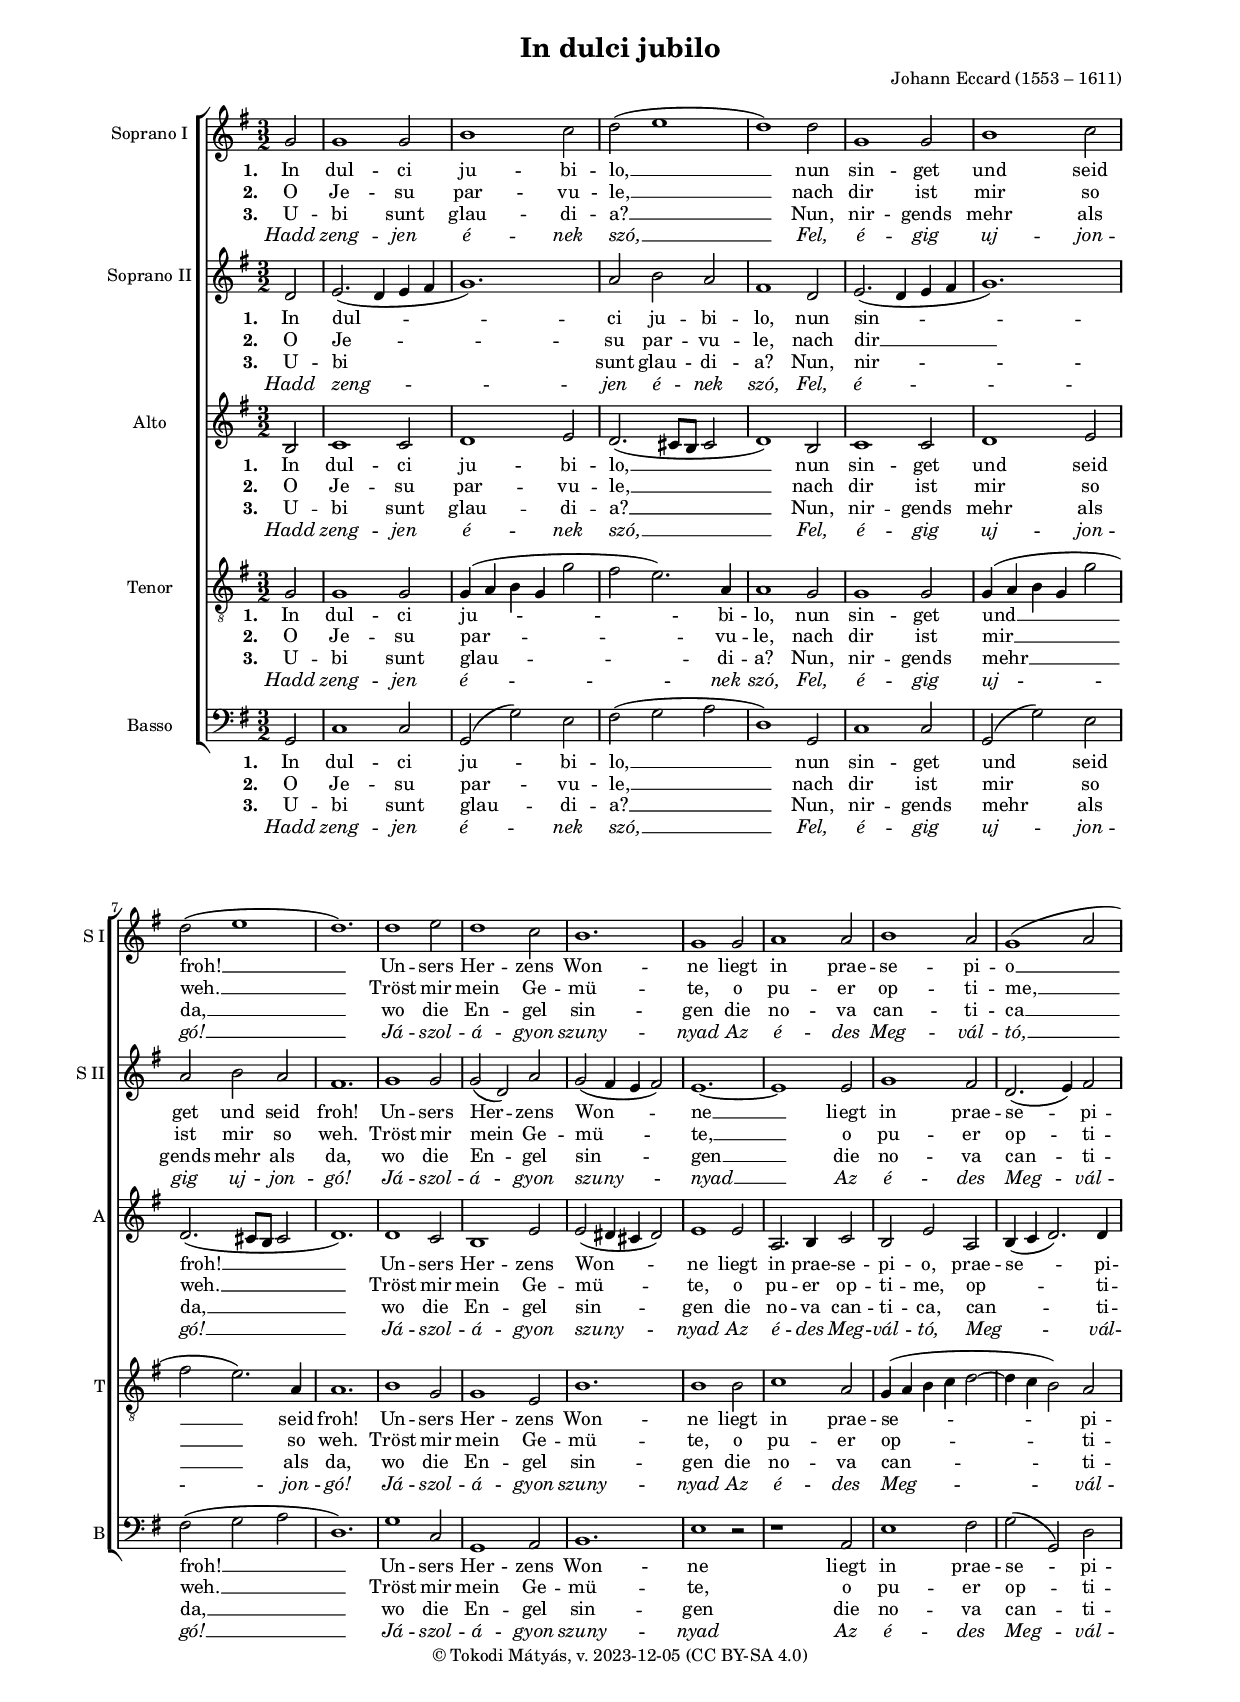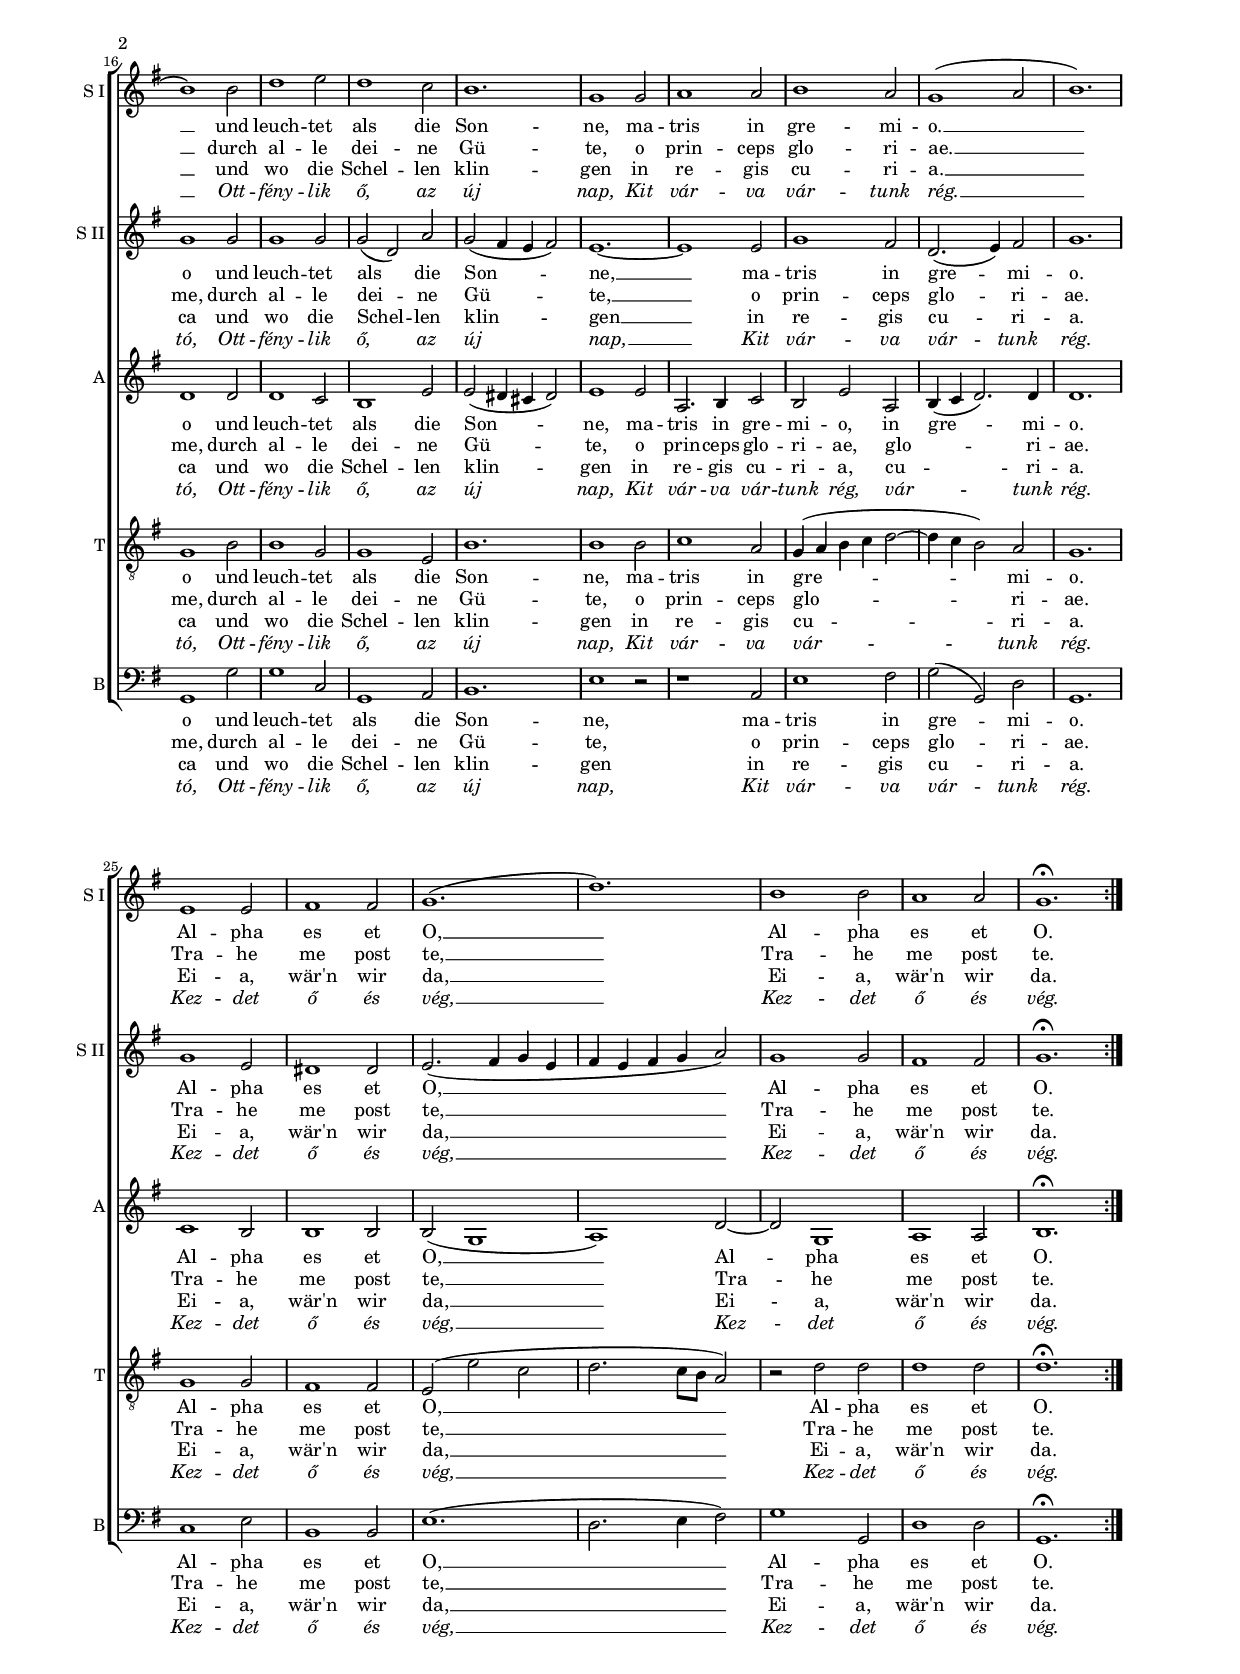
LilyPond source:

\version "2.24.3"

\pointAndClickOff

\language "deutsch"

#(set-global-staff-size 15)

\paper {
	top-margin = 10\mm
	bottom-margin = 10\mm
	left-margin = 20\mm
	line-width = 170\mm
	#(include-special-characters)
}


verseOne = \lyricmode {
	\set stanza = "1."
	In dul -- ci ju -- bi -- lo, __
	nun sin -- get und seid froh! __
	Un -- sers Her -- zens Won -- ne
	liegt in prae -- se -- pi -- o __
	und leuch -- tet als die Son -- ne,
	ma -- tris in gre -- mi -- o. __
	Al -- pha es et O, __
	Al -- pha es et O.
}

verseTwo = \lyricmode {
	\set stanza = "2."
	O Je -- su par -- vu -- le, __
	nach dir ist mir so weh. __
	Tröst mir mein Ge -- mü -- te,
	o pu -- er op -- ti -- me, __
	durch al -- le dei -- ne Gü -- te,
	o prin -- ceps glo -- ri -- ae. __
	Tra -- he me post te, __
	Tra -- he me post te.
}

verseThree = \lyricmode {
	\set stanza = "3."
	U -- bi sunt glau -- di -- a? __
	Nun, nir -- gends mehr als da, __
	wo die En -- gel sin -- gen
	die no -- va can -- ti -- ca __
	und wo die Schel -- len klin -- gen
	in re -- gis cu -- ri -- a. __
	Ei -- a, wär'n wir da, __
	Ei -- a, wär'n wir da.
}

verseMagyar = \lyricmode {
	%\set stanza = "4."
	Hadd zeng -- jen é -- nek szó, __
	Fel, é -- gig uj -- jon -- gó! __
	Já -- szol -- á -- gyon szuny -- nyad
	Az é -- des Meg -- vál -- tó, __
	Ott -- fény -- lik ő, az új nap,
	Kit vár -- va vár -- tunk rég. __
	Kez -- det ő és vég, __
	Kez -- det ő és vég.
}

%---------------------------------------------------------------


verseOneSTwo = \lyricmode {
	\set stanza = "1."
	In dul -- ci ju -- bi -- lo,
	nun sin -- get und seid froh!
	Un -- sers Her -- zens Won -- ne __
	liegt in prae -- se -- pi -- o
	und leuch -- tet als die Son -- ne, __
	ma -- tris in gre -- mi -- o.
	Al -- pha es et O, __
	Al -- pha es et O.
}

verseTwoSTwo = \lyricmode {
	\set stanza = "2."
	O Je -- su par -- vu -- le,
	nach dir __ ist mir so weh.
	Tröst mir mein Ge -- mü -- te, __
	o pu -- er op -- ti -- me,
	durch al -- le dei -- ne Gü -- te, __
	o prin -- ceps glo -- ri -- ae.
	Tra -- he me post te, __
	Tra -- he me post te.
}

verseThreeSTwo = \lyricmode {
	\set stanza = "3."
	U -- bi sunt glau -- di -- a?
	Nun, nir -- gends mehr als da,
	wo die En -- gel sin -- gen __
	die no -- va can -- ti -- ca
	und wo die Schel -- len klin -- gen __
	in re -- gis cu -- ri -- a.
	Ei -- a, wär'n wir da, __
	Ei -- a, wär'n wir da.
}

verseMagyarSTwo = \lyricmode {
	%\set stanza = "4."
	Hadd zeng -- jen é -- nek szó,
	Fel, é -- gig uj -- jon -- gó!
	Já -- szol -- á -- gyon szuny -- nyad __
	Az é -- des Meg -- vál -- tó,
	Ott -- fény -- lik ő, az új nap, __
	Kit vár -- va vár -- tunk rég.
	Kez -- det ő és vég, __
	Kez -- det ő és vég.
}

%-----------------------------------------------------------


verseOneA = \lyricmode {
	\set stanza = "1."
	In dul -- ci ju -- bi -- lo, __
	nun sin -- get und seid froh! __
	Un -- sers Her -- zens Won -- ne
	liegt in prae -- se -- pi -- o, prae -- se -- pi -- o	% !
	und leuch -- tet als die Son -- ne,
	ma -- tris in gre -- mi -- o, in gre -- mi -- o.	% !
	Al -- pha es et O, __
	Al -- pha es et O.
}

verseTwoA = \lyricmode {
	\set stanza = "2."
	O Je -- su par -- vu -- le, __
	nach dir ist mir so weh. __
	Tröst mir mein Ge -- mü -- te,
	o pu -- er op -- ti -- me, op -- _ ti -- me,	% !
	durch al -- le dei -- ne Gü -- te,
	o prin -- ceps glo -- ri -- ae, glo -- _ ri -- ae.
	Tra -- he me post te, __
	Tra -- he me post te.
}

verseThreeA = \lyricmode {
	\set stanza = "3."
	U -- bi sunt glau -- di -- a? __
	Nun, nir -- gends mehr als da, __
	wo die En -- gel sin -- gen
	die no -- va can -- ti -- ca, can -- _ ti -- ca	% !
	und wo die Schel -- len klin -- gen
	in re -- gis cu -- ri -- a, cu -- _ ri -- a.
	Ei -- a, wär'n wir da, __
	Ei -- a, wär'n wir da.
}

verseMagyarA = \lyricmode {
	%\set stanza = "4."
	Hadd zeng -- jen é -- nek szó, __
	Fel, é -- gig uj -- jon -- gó! __
	Já -- szol -- á -- gyon szuny -- nyad
	Az é -- des Meg -- vál -- tó, Meg -- _ vál -- tó,
	Ott -- fény -- lik ő, az új nap,
	Kit vár -- va vár -- tunk rég, vár -- _ tunk rég.
	Kez -- det ő és vég, __
	Kez -- det ő és vég.
}

%-----------------------------------------------------------


verseOneT = \lyricmode {
	\set stanza = "1."
	In dul -- ci ju -- bi -- lo,
	nun sin -- get und __ seid froh!
	Un -- sers Her -- zens Won -- ne
	liegt in prae -- se -- pi -- o
	und leuch -- tet als die Son -- ne,
	ma -- tris in gre -- mi -- o.
	Al -- pha es et O, __
	Al -- pha es et O.
}

verseTwoT = \lyricmode {
	\set stanza = "2."
	O Je -- su par -- vu -- le,
	nach dir ist mir __ so weh.
	Tröst mir mein Ge -- mü -- te,
	o pu -- er op -- ti -- me,
	durch al -- le dei -- ne Gü -- te,
	o prin -- ceps glo -- ri -- ae.
	Tra -- he me post te, __
	Tra -- he me post te.
}

verseThreeT = \lyricmode {
	\set stanza = "3."
	U -- bi sunt glau -- di -- a?
	Nun, nir -- gends mehr __ als da,
	wo die En -- gel sin -- gen
	die no -- va can -- ti -- ca
	und wo die Schel -- len klin -- gen
	in re -- gis cu -- ri -- a.
	Ei -- a, wär'n wir da, __
	Ei -- a, wär'n wir da.
}

verseMagyarT = \lyricmode {
	%\set stanza = "4."
	Hadd zeng -- jen é -- nek szó,
	Fel, é -- gig uj -- jon -- gó!
	Já -- szol -- á -- gyon szuny -- nyad
	Az é -- des Meg -- vál -- tó,
	Ott -- fény -- lik ő, az új nap,
	Kit vár -- va vár -- tunk rég.
	Kez -- det ő és vég, __
	Kez -- det ő és vég.
}

%-----------------------------------------------------------


verseOneB = \lyricmode {
	\set stanza = "1."
	In dul -- ci ju -- bi -- lo, __
	nun sin -- get und seid froh! __
	Un -- sers Her -- zens Won -- ne
	liegt in prae -- se -- pi -- o
	und leuch -- tet als die Son -- ne,
	ma -- tris in gre -- mi -- o.
	Al -- pha es et O, __
	Al -- pha es et O.
}

verseTwoB = \lyricmode {
	\set stanza = "2."
	O Je -- su par -- vu -- le, __
	nach dir ist mir so weh. __
	Tröst mir mein Ge -- mü -- te,
	o pu -- er op -- ti -- me,
	durch al -- le dei -- ne Gü -- te,
	o prin -- ceps glo -- ri -- ae.
	Tra -- he me post te, __
	Tra -- he me post te.
}

verseThreeB = \lyricmode {
	\set stanza = "3."
	U -- bi sunt glau -- di -- a? __
	Nun, nir -- gends mehr als da, __
	wo die En -- gel sin -- gen
	die no -- va can -- ti -- ca
	und wo die Schel -- len klin -- gen
	in re -- gis cu -- ri -- a.
	Ei -- a, wär'n wir da, __
	Ei -- a, wär'n wir da.
}

verseMagyarB = \lyricmode {
	%\set stanza = "4."
	Hadd zeng -- jen é -- nek szó, __
	Fel, é -- gig uj -- jon -- gó! __
	Já -- szol -- á -- gyon szuny -- nyad
	Az é -- des Meg -- vál -- tó,
	Ott -- fény -- lik ő, az új nap,
	Kit vár -- va vár -- tunk rég.
	Kez -- det ő és vég, __
	Kez -- det ő és vég.
}


%------------------------------------------------------------
%------------------------------------------------------------



sopranoOne = \relative c'' {
	
	\key g \major
	\time 3/2
	\partial 2
	\repeat volta 3 {
	g2
	g1 g2
	h1 c2
	d( e1
	d) d2
	g,1 g2
	h1 c2
	d( e1
	d1.) |
	d1 e2
	d1 c2
	h1.
	g1 g2
	a1 a2
	h1 a2
	g1( a2
	h1) h2
	d1 e2
	d1 c2
	h1.
	g1 g2
	a1 a2
	h1 a2
	g1( a2
	h1.) \break
	e,1 e2
	fis1 fis2
	g1.(
	d')
	h1 h2
	a1 a2
	g1.\fermata
	
}}

sopranoTwo = \relative c' {
	\key g \major
	\partial 2
	\repeat volta 3 {
	d2
	e2.( d4 e fis
	g1.)
	a2 h a
	fis1 d2
	e2.( d4 e fis
	g1.)
	a2 h a
	fis1.
	g1 g2
	g( d) a'
	g( fis4 e fis2)
	e1.~
	e1 e2
	g1 fis2
	d2.( e4) fis2
	g1 g2
	g1 g2
	g( d) a'
	g( fis4 e fis2)
	e1.~
	e1 e2
	g1 fis2
	d2.( e4) fis2
	g1.
	g1 e2
	dis1 dis2
	e2.( fis4 g e
	fis e fis g a2)
	g1 g2
	fis1 fis2 g1.\fermata
}}

alto = \relative c' {
	\key g \major
	\partial 2
	\repeat volta 3 {
	h2
	c1 c2
	d1 e2
	d2.( cis8 h cis2
	d1) h2
	c1 c2
	d1 e2
	d2.( cis8 h cis2
	d1.)
	d1 c2
	h1 e2
	e( dis4 cis dis2)
	e1 e2
	a,2. h4 c2
	h e a,
	h4( c d2.) d4
	d1 d2
	d1 c2
	h1 e2
	e( dis4 cis dis2)
	e1 e2
	a,2. h4 c2
	h e a,
	h4( c d2.) d4
	d1.
	c1 h2
	h1 h2
	h( g1
	a) d2~
	d g,1
	a a2
	h1.\fermata
}}

tenor = \relative c' {
	\key g \major
	\clef "G_8"
	\partial 2
	\repeat volta 3 {
	g2
	g1 g2
	g4( a h g g'2
	fis e2.) a,4
	a1 g2
	g1 g2
	g4( a h g g'2
	fis e2.) a,4
	a1.
	h1 g2
	g1 e2
	h'1.
	h1 h2
	c1 a2
	g4( a h c d2~
	d4 c h2) a
	g1 h2
	h1 g2
	g1 e2
	h'1.
	h1 h2
	c1 a2
	g4( a h c d2~
	d4 c h2) a
	g1.
	g1 g2
	fis1 fis2
	e( e' c
	d2. c8 h a2)
	r d d
	d1 d2
	d1.\fermata
}}

basso = \relative c {
	\key g \major
	\clef "bass"
	\partial 2
	\repeat volta 3 {
	g2
	c1 c2
	g( g') e
	fis( g a
	d,1) g,2
	c1 c2
	g( g') e
	fis( g a
	d,1.)
	g1 c,2
	g1 a2
	h1.
	e1 r2
	r1 a,2
	e'1 fis2
	g( g,) d'
	g,1 g'2
	g1 c,2
	g1 a2
	h1.
	e1 r2
	r1 a,2
	e'1 fis2
	g( g,) d'
	g,1.
	c1 e2
	h1 h2
	e1.(
	d2. e4 fis2)
	g1 g,2
	d'1 d2
	g,1.\fermata
}}


\header {
  title = "In dulci jubilo"
  composer = \markup {Johann Eccard (1553 \char ##x2013 1611)}

  pdfauthor = "Tokodi Mátyás"
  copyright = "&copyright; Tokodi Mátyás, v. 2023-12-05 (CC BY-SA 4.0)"
  %tagline = ##t
}


\score {
	\new ChoirStaff <<
		\new Staff \with {
			instrumentName = "Soprano I"
			shortInstrumentName = "S I"
			midiInstrument = "trombone"
		}{
			%\set Staff.instrumentName = #"S I."
			\new Voice <<
				{ \sopranoOne }
				\addlyrics { \verseOne }
				\addlyrics { \verseTwo }
				\addlyrics { \verseThree }
				\addlyrics { \override LyricText.font-shape = #'italic \verseMagyar }
			>>
		}
		\new Staff \with {
			instrumentName = "Soprano II"
			shortInstrumentName = "S II"
			midiInstrument = "trombone"
		}{
			%\set Staff.instrumentName = #"S II."
			\new Voice <<
				{ \sopranoTwo }
				\addlyrics { \verseOneSTwo }
				\addlyrics { \verseTwoSTwo }
				\addlyrics { \verseThreeSTwo }
				\addlyrics { \override LyricText.font-shape = #'italic \verseMagyarSTwo }
			>>
		}
		\new Staff \with {
			instrumentName = "Alto"
			shortInstrumentName = "A"
			midiInstrument = "trombone"
		}{
			%\set Staff.instrumentName = #"A"
			\new Voice <<
				{ \alto }
				\addlyrics { \verseOneA }
				\addlyrics { \verseTwoA }
				\addlyrics { \verseThreeA }
				\addlyrics { \override LyricText.font-shape = #'italic \verseMagyarA }
			>>
		}
		\new Staff \with {
			instrumentName = "Tenor"
			shortInstrumentName = "T"
			midiInstrument = "trombone"
		}{
			%\set Staff.instrumentName = #"T"
			\new Voice <<
				{ \tenor }
				\addlyrics { \verseOneT }
				\addlyrics { \verseTwoT }
				\addlyrics { \verseThreeT }
				\addlyrics { \override LyricText.font-shape = #'italic \verseMagyarT }
			>>
		}
		\new Staff \with {
			instrumentName = "Basso"
			shortInstrumentName = "B"
			midiInstrument = "trombone"
		}{
			%\set Staff.instrumentName = #"B"
			\new Voice <<
				{ \basso }
				\addlyrics { \verseOneB }
				\addlyrics { \verseTwoB }
				\addlyrics { \verseThreeB }
				\addlyrics { \override LyricText.font-shape = #'italic \verseMagyarB }
			>>
		}
	>>
\layout {}
\midi {
	\context {
		\Score tempoWholesPerMinute = #(ly:make-moment 150 2)
	}
}
}